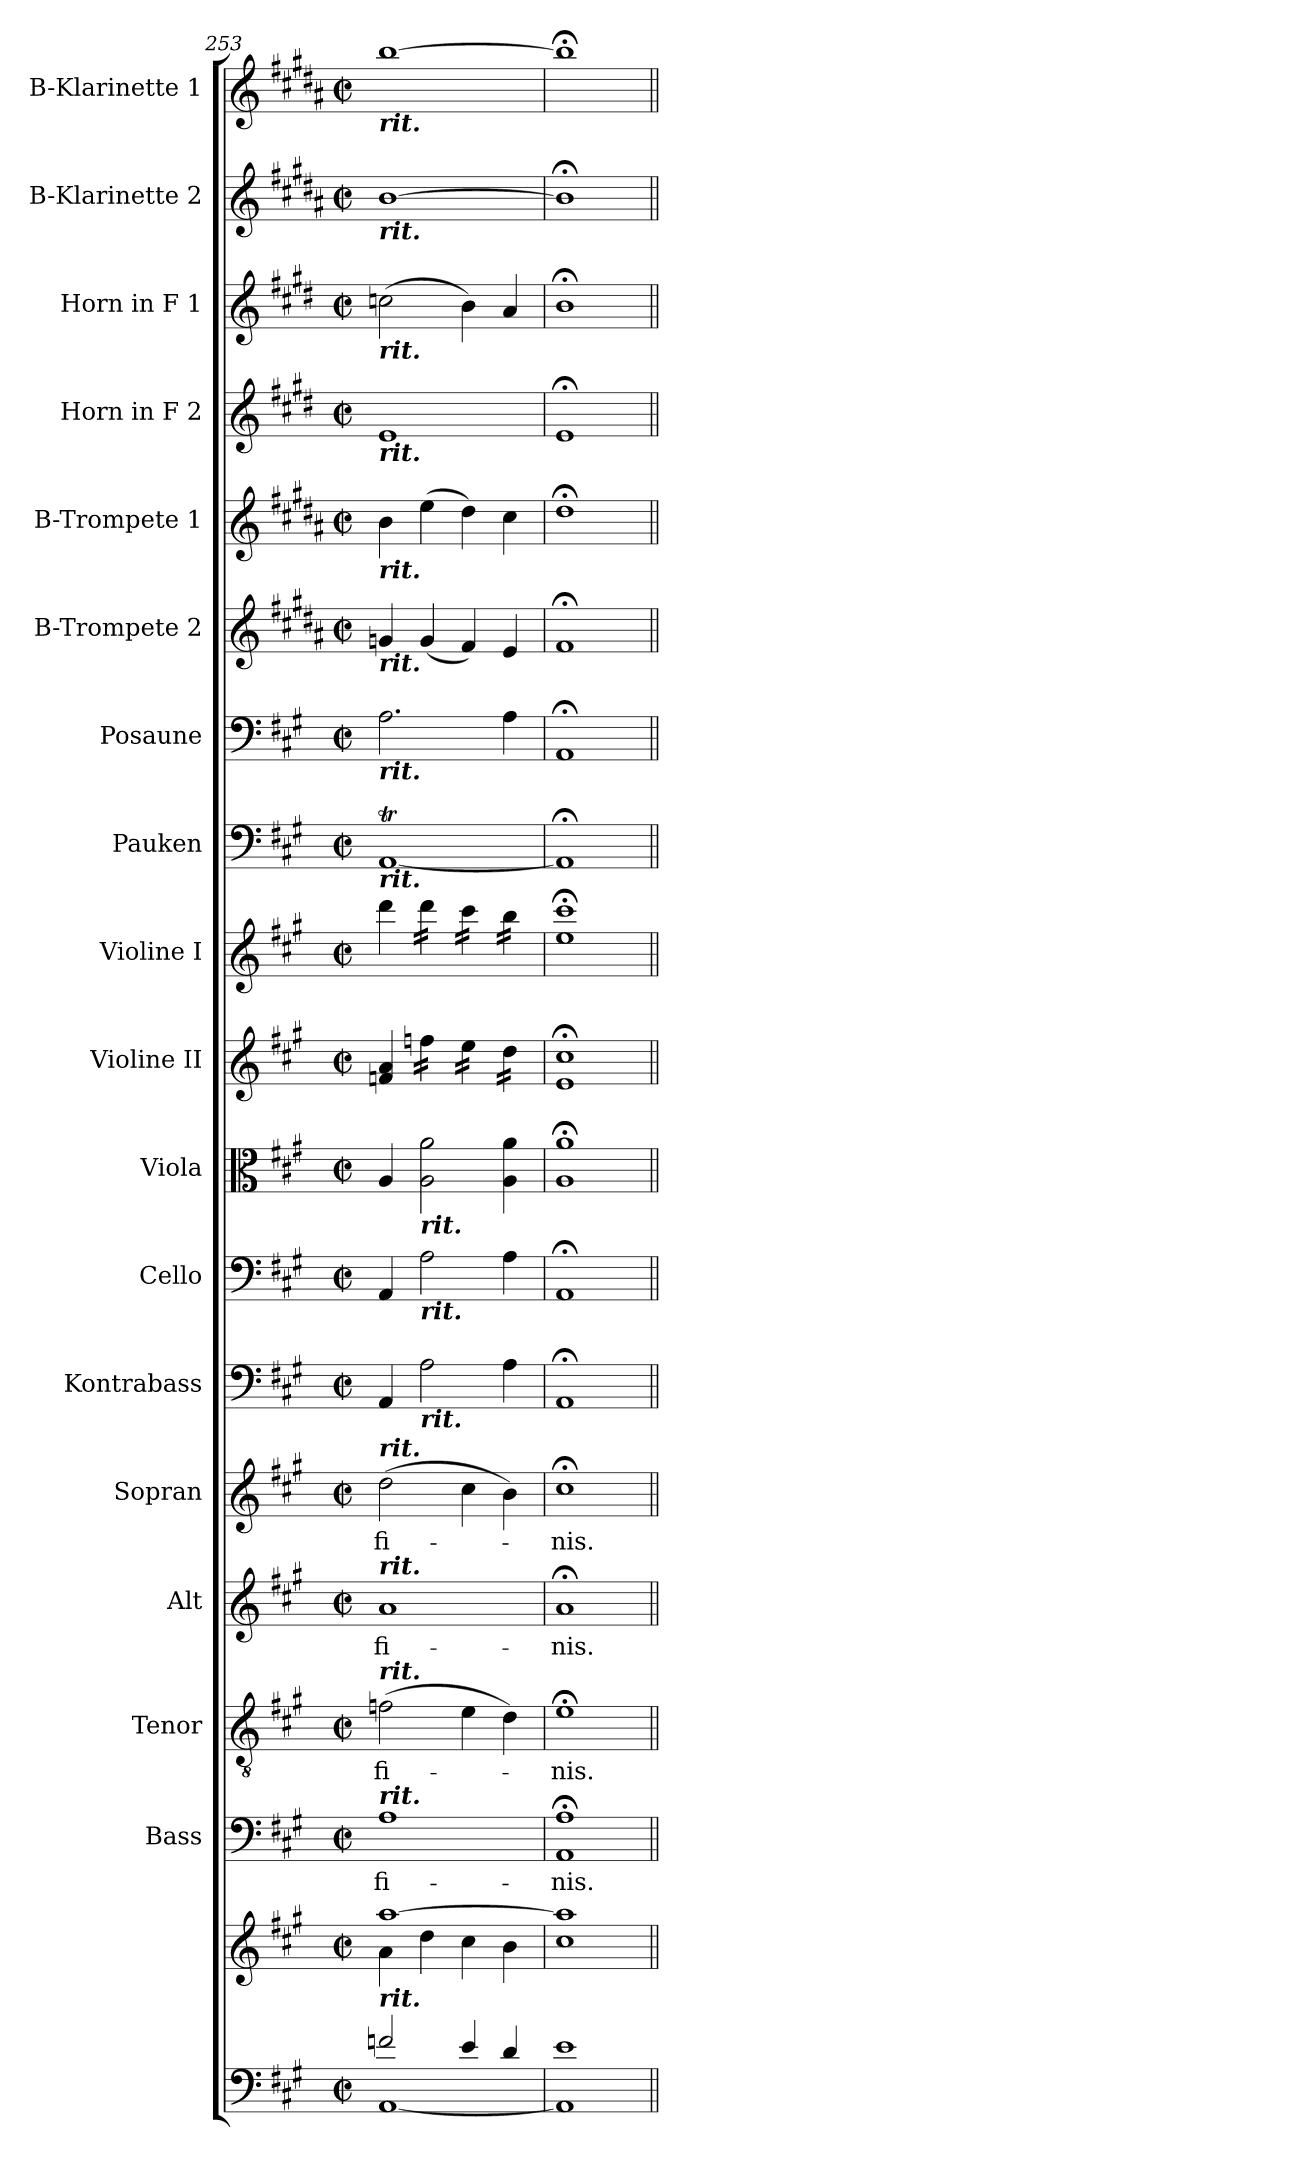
**kern	**kern	**kern	**text	**kern	**text	**kern	**text	**kern	**text	**kern	**kern	**kern	**kern	**kern	**kern	**kern	**kern	**kern	**kern	**kern	**kern	**kern
*part18	*part18	*part17	*part17	*part16	*part16	*part15	*part15	*part14	*part14	*part13	*part12	*part11	*part10	*part9	*part8	*part7	*part6	*part5	*part4	*part3	*part2	*part1
*staff19	*staff18	*staff17	*staff17	*staff16	*staff16	*staff15	*staff15	*staff14	*staff14	*staff13	*staff12	*staff11	*staff10	*staff9	*staff8	*staff7	*staff6	*staff5	*staff4	*staff3	*staff2	*staff1
*	*	*I"Bass	*	*I"Tenor	*	*I"Alt	*	*I"Sopran	*	*I"Kontrabass	*I"Cello	*I"Viola	*I"Violine II	*I"Violine I	*I"Pauken	*I"Posaune	*I"B-Trompete 2	*I"B-Trompete 1	*I"Horn in F 2	*I"Horn in F 1	*I"B-Klarinette 2	*I"B-Klarinette 1
*	*	*I'B.	*	*I'T.	*	*I'A.	*	*I'S.	*	*I'Kb.	*	*I'Vla.	*I'Vl. II	*I'Vl. I	*I'Pk.	*I'Pos.	*I'B Trp. 2	*I'B Trp. 1	*	*	*I'B Kl. 2	*I'B Kl. 1
*clefF4	*clefG2	*clefF4	*	*clefGv2	*	*clefG2	*	*clefG2	*	*clefF4	*clefF4	*clefC3	*clefG2	*clefG2	*clefF4	*clefF4	*clefG2	*clefG2	*clefG2	*clefG2	*clefG2	*clefG2
*	*	*	*	*	*	*	*	*	*	*ITrd7c12	*	*	*	*	*	*	*ITrd1c2	*ITrd1c2	*ITrd4c7	*ITrd4c7	*ITrd1c2	*ITrd1c2
*k[f#c#g#]	*k[f#c#g#]	*k[f#c#g#]	*	*k[f#c#g#]	*	*k[f#c#g#]	*	*k[f#c#g#]	*	*k[f#c#g#]	*k[f#c#g#]	*k[f#c#g#]	*k[f#c#g#]	*k[f#c#g#]	*k[f#c#g#]	*k[f#c#g#]	*k[f#c#g#]	*k[f#c#g#]	*k[f#c#g#]	*k[f#c#g#]	*k[f#c#g#]	*k[f#c#g#]
*A:	*A:	*A:	*	*A:	*	*A:	*	*A:	*	*A:	*A:	*A:	*A:	*A:	*A:	*A:	*A:	*A:	*A:	*A:	*A:	*A:
*M2/2	*M2/2	*M2/2	*	*M2/2	*	*M2/2	*	*M2/2	*	*M2/2	*M2/2	*M2/2	*M2/2	*M2/2	*M2/2	*M2/2	*M2/2	*M2/2	*M2/2	*M2/2	*M2/2	*M2/2
*met(c|)	*met(c|)	*met(c|)	*	*met(c|)	*	*met(c|)	*	*met(c|)	*	*met(c|)	*met(c|)	*met(c|)	*met(c|)	*met(c|)	*met(c|)	*met(c|)	*met(c|)	*met(c|)	*met(c|)	*met(c|)	*met(c|)	*met(c|)
=253	=253	=253	=253	=253	=253	=253	=253	=253	=253	=253	=253	=253	=253	=253	=253	=253	=253	=253	=253	=253	=253	=253
*^	*^	*	*	*	*	*	*	*	*	*	*	*	*	*	*	*	*	*	*	*	*	*
!	!	!	!	!	!	!	!	!	!	!	!	!	!	!	!	!	!	!	!	!	!	!	!	!LO:TX:b:Bi:t=rit.
!	!	!	!	!	!	!	!	!	!	!	!	!	!	!	!	!	!	!	!	!	!	!	!LO:TX:b:Bi:t=rit.	!
!	!	!	!	!	!	!	!	!	!	!	!	!	!	!	!	!	!	!	!	!	!	!LO:TX:b:Bi:t=rit.	!	!
!	!	!	!	!	!	!	!	!	!	!	!	!	!	!	!	!	!	!	!	!	!LO:TX:b:Bi:t=rit.	!	!	!
!	!	!	!	!	!	!	!	!	!	!	!	!	!	!	!	!	!	!	!	!LO:TX:b:Bi:t=rit.	!	!	!	!
!	!	!	!	!	!	!	!	!	!	!	!	!	!	!	!	!	!	!	!LO:TX:b:Bi:t=rit.	!	!	!	!	!
!	!	!	!	!	!	!	!	!	!	!	!	!	!	!	!	!	!	!LO:TX:b:Bi:t=rit.	!	!	!	!	!	!
!	!	!	!	!	!	!	!	!	!	!	!	!	!	!	!	!	!LO:TX:b:Bi:t=rit.	!	!	!	!	!	!	!
!	!	!	!	!	!	!	!	!	!	!LO:TX:a:Bi:t=rit.	!	!	!	!	!	!	!	!	!	!	!	!	!	!
!	!	!	!	!	!	!	!	!LO:TX:a:Bi:t=rit.	!	!	!	!	!	!	!	!	!	!	!	!	!	!	!	!
!	!	!	!	!	!	!LO:TX:a:Bi:t=rit.	!	!	!	!	!	!	!	!	!	!	!	!	!	!	!	!	!	!
!	!	!	!	!LO:TX:a:Bi:t=rit.	!	!	!	!	!	!	!	!	!	!	!	!	!	!	!	!	!	!	!	!
!	!	!LO:TX:b:Bi:t=rit.	!	!	!	!	!	!	!	!	!	!	!	!	!	!	!	!	!	!	!	!	!	!
!	!	!	!	!	!LO:LY:b	!	!LO:LY:b	!	!LO:LY:b	!	!LO:LY:b	!	!	!	!	!	!	!	!	!	!	!	!	!
2fn/	[<1AA	[>1aa	4a\	1A	fi-	(>2fn\	fi-	1a	fi-	(>2dd\	fi-	4AAA/	4AA/	4A/	4fn/ 4a/	4ddd\	[1AAT	2.A\	4fn/	4a\	1A	(>2fn\	[1a	[1aa
!	!	!	!	!	!	!	!	!	!	!	!	!	!	!	!	!LO:TX:b:Bi:t=rit.	!	!	!	!	!	!	!	!
!	!	!	!	!	!	!	!	!	!	!	!	!	!	!	!LO:TX:b:Bi:t=rit.	!	!	!	!	!	!	!	!	!
!	!	!	!	!	!	!	!	!	!	!	!	!	!	!LO:TX:b:Bi:t=rit.	!	!	!	!	!	!	!	!	!	!
!	!	!	!	!	!	!	!	!	!	!	!	!	!LO:TX:b:Bi:t=rit.	!	!	!	!	!	!	!	!	!	!	!
!	!	!	!	!	!	!	!	!	!	!	!	!LO:TX:b:Bi:t=rit.	!	!	!	!	!	!	!	!	!	!	!	!
*	*	*	*	*	*	*	*	*	*	*	*	*	*	*	*tremolo	*	*	*	*	*	*	*	*	*
*	*	*	*	*	*	*	*	*	*	*	*	*	*	*	*	*tremolo	*	*	*	*	*	*	*	*
.	.	.	4dd\	.	.	.	.	.	.	.	.	2AA\	2A\	2A\ 2a\	16ffn\LL	16ddd\LL	.	.	(<4f/	(>4dd\	.	.	.	.
.	.	.	.	.	.	.	.	.	.	.	.	.	.	.	16ffn\	16ddd\	.	.	.	.	.	.	.	.
.	.	.	.	.	.	.	.	.	.	.	.	.	.	.	16ffn\	16ddd\	.	.	.	.	.	.	.	.
.	.	.	.	.	.	.	.	.	.	.	.	.	.	.	16ffn\JJ	16ddd\JJ	.	.	.	.	.	.	.	.
4e/	.	.	4cc#\	.	.	4e\	.	.	.	4cc#\	.	.	.	.	16ee\LL	16ccc#\LL	.	.	4e/)	4cc#\)	.	4e\)	.	.
.	.	.	.	.	.	.	.	.	.	.	.	.	.	.	16ee\	16ccc#\	.	.	.	.	.	.	.	.
.	.	.	.	.	.	.	.	.	.	.	.	.	.	.	16ee\	16ccc#\	.	.	.	.	.	.	.	.
.	.	.	.	.	.	.	.	.	.	.	.	.	.	.	16ee\JJ	16ccc#\JJ	.	.	.	.	.	.	.	.
4d/	.	.	4b\	.	.	4d\)	.	.	.	4b\)	.	4AA\	4A\	4A\ 4a\	16dd\LL	16bb\LL	.	4A\	4d/	4b\	.	4d/	.	.
.	.	.	.	.	.	.	.	.	.	.	.	.	.	.	16dd\	16bb\	.	.	.	.	.	.	.	.
.	.	.	.	.	.	.	.	.	.	.	.	.	.	.	16dd\	16bb\	.	.	.	.	.	.	.	.
.	.	.	.	.	.	.	.	.	.	.	.	.	.	.	16dd\JJ	16bb\JJ	.	.	.	.	.	.	.	.
*	*	*	*	*	*	*	*	*	*	*	*	*	*	*	*	*Xtremolo	*	*	*	*	*	*	*	*
*	*	*	*	*	*	*	*	*	*	*	*	*	*	*	*Xtremolo	*	*	*	*	*	*	*	*	*
=254	=254	=254	=254	=254	=254	=254	=254	=254	=254	=254	=254	=254	=254	=254	=254	=254	=254	=254	=254	=254	=254	=254	=254	=254
!	!	!	!	!	!LO:LY:b	!	!LO:LY:b	!	!LO:LY:b	!	!LO:LY:b	!	!	!	!	!	!	!	!	!	!	!	!	!
1e	1AA]	1aa]	1cc#	1AA;< 1A;<	-nis.	1e;<	-nis.	1a;<	-nis.	1cc#;<	-nis.	1AAA;<	1AA;<	1A;< 1a;<	1e;< 1cc#;<	1ee;< 1ccc#;<	1AATTT;<]	1AA;<	1e;<	1cc#;<	1A;<	1e;<	1a;<]	1aa;<]
*v	*v	*	*	*	*	*	*	*	*	*	*	*	*	*	*	*	*	*	*	*	*	*	*	*
*	*v	*v	*	*	*	*	*	*	*	*	*	*	*	*	*	*	*	*	*	*	*	*	*
=||	=||	=||	=||	=||	=||	=||	=||	=||	=||	=||	=||	=||	=||	=||	=||	=||	=||	=||	=||	=||	=||	=||
*-	*-	*-	*-	*-	*-	*-	*-	*-	*-	*-	*-	*-	*-	*-	*-	*-	*-	*-	*-	*-	*-	*-
